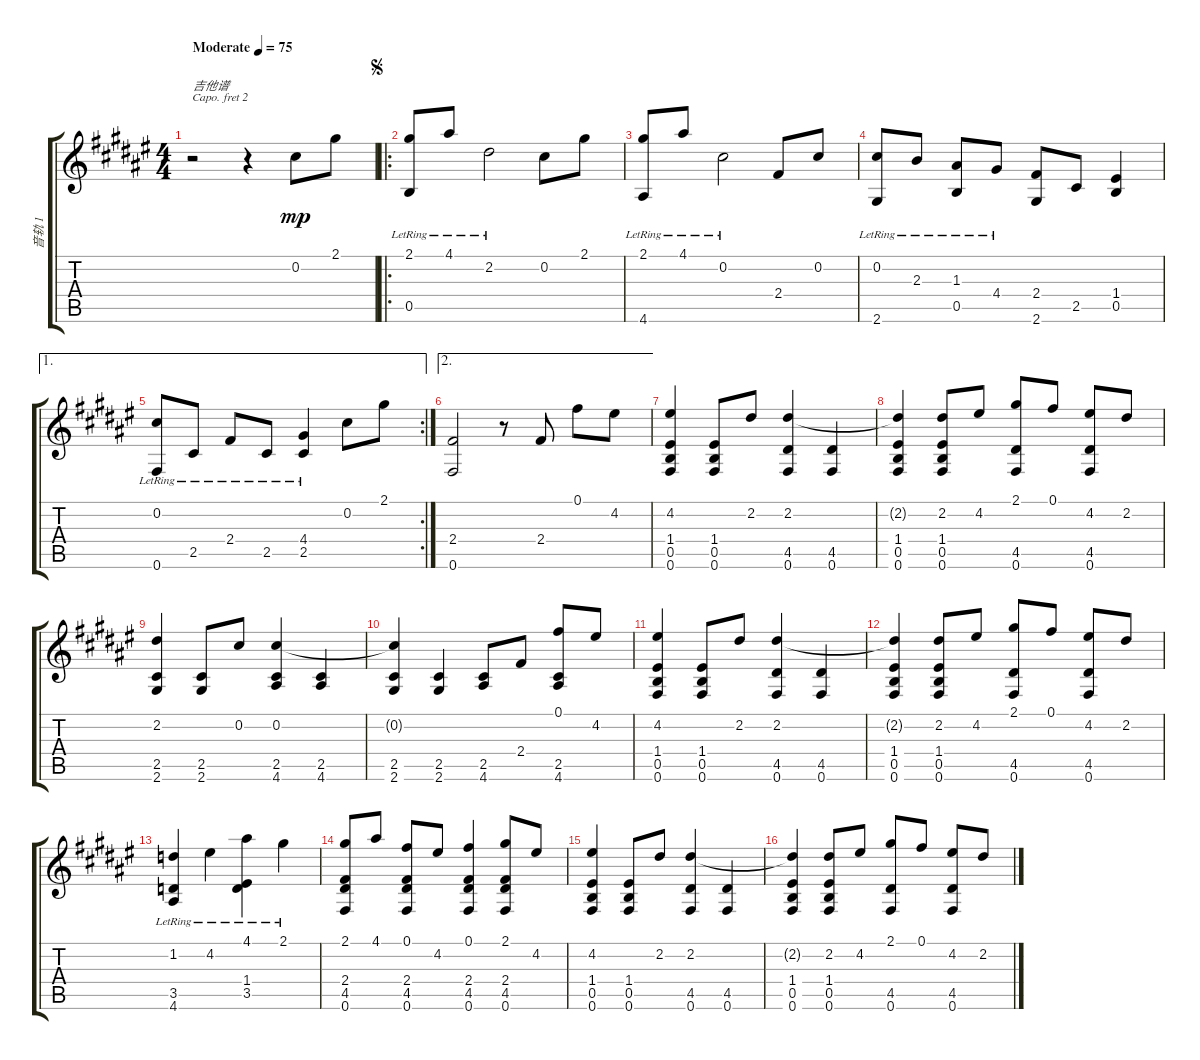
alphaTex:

\track ("音轨 1" "音轨 1") {instrument acousticguitarnylon}
\staff {score tabs}
\capo 2
\tuning (E4 B3 G3 D3 A2 E2) {hide}
\ts (4 4)
\tempo (75 "Moderate")
\clef g2
\ks f#
r.2{txt "吉他谱" dy mp instrument acousticguitarnylon} r.4 0.2.8 2.1.8 |
\ro
\jump segno
(2.1{lr} 0.5{lr}).8 4.1{lr}.8 2.2{lr}.2 0.2.8 2.1.8 |
(2.1{lr} 4.6{lr}).8 4.1{lr}.8 0.2{lr}.2 2.4.8 0.2.8 |
(0.2{lr} 2.6{lr}).8 2.3{lr}.8 (1.3{lr} 0.5{lr}).8 4.4{lr}.8 (2.4 2.6).8 2.5.8 (1.4 0.5).4 |
\ae 1
\rc 2
(0.2{lr} 0.6{lr}).8 2.5{lr}.8 2.4{lr}.8 2.5{lr}.8 (4.4{lr} 2.5{lr}).4 0.2.8 2.1.8 |
\ae 2
(2.4 0.6).2 r.8 2.4.8 0.1.8 4.2.8 |
(4.2 1.4 0.5 0.6).4 (1.4 0.5 0.6).8 2.2.8 (2.2 4.5 0.6).4 (4.5 0.6).4 |
(2.2{t} 1.4 0.5 0.6).4 (2.2 1.4 0.5 0.6).8 4.2.8 (2.1 4.5 0.6).8 0.1.8 (4.2 4.5 0.6).8 2.2.8 |
(2.2 2.5 2.6).4 (2.5 2.6).8 0.2.8 (0.2 2.5 4.6).4 (2.5 4.6).4 |
(0.2{t} 2.5 2.6).4 (2.5 2.6).4 (2.5 4.6).8 2.4.8 (0.1 2.5 4.6).8 4.2.8 |
(4.2 1.4 0.5 0.6).4 (1.4 0.5 0.6).8 2.2.8 (2.2 4.5 0.6).4 (4.5 0.6).4 |
(2.2{t} 1.4 0.5 0.6).4 (2.2 1.4 0.5 0.6).8 4.2.8 (2.1 4.5 0.6).8 0.1.8 (4.2 4.5 0.6).8 2.2.8 |
(1.2{lr} 3.5{lr} 4.6{lr}).4 4.2{lr}.4 (4.1{lr} 1.4{lr} 3.5{lr}).4 2.1{lr}.4 |
(2.1 2.4 4.5 0.6).8 4.1.8 (0.1 2.4 4.5 0.6).8 4.2.8 (0.1 2.4 4.5 0.6).4 (2.1 2.4 4.5 0.6).8 4.2.8 |
(4.2 1.4 0.5 0.6).4 (1.4 0.5 0.6).8 2.2.8 (2.2 4.5 0.6).4 (4.5 0.6).4 |
(2.2{t} 1.4 0.5 0.6).4 (2.2 1.4 0.5 0.6).8 4.2.8 (2.1 4.5 0.6).8 0.1.8 (4.2 4.5 0.6).8 2.2.8
